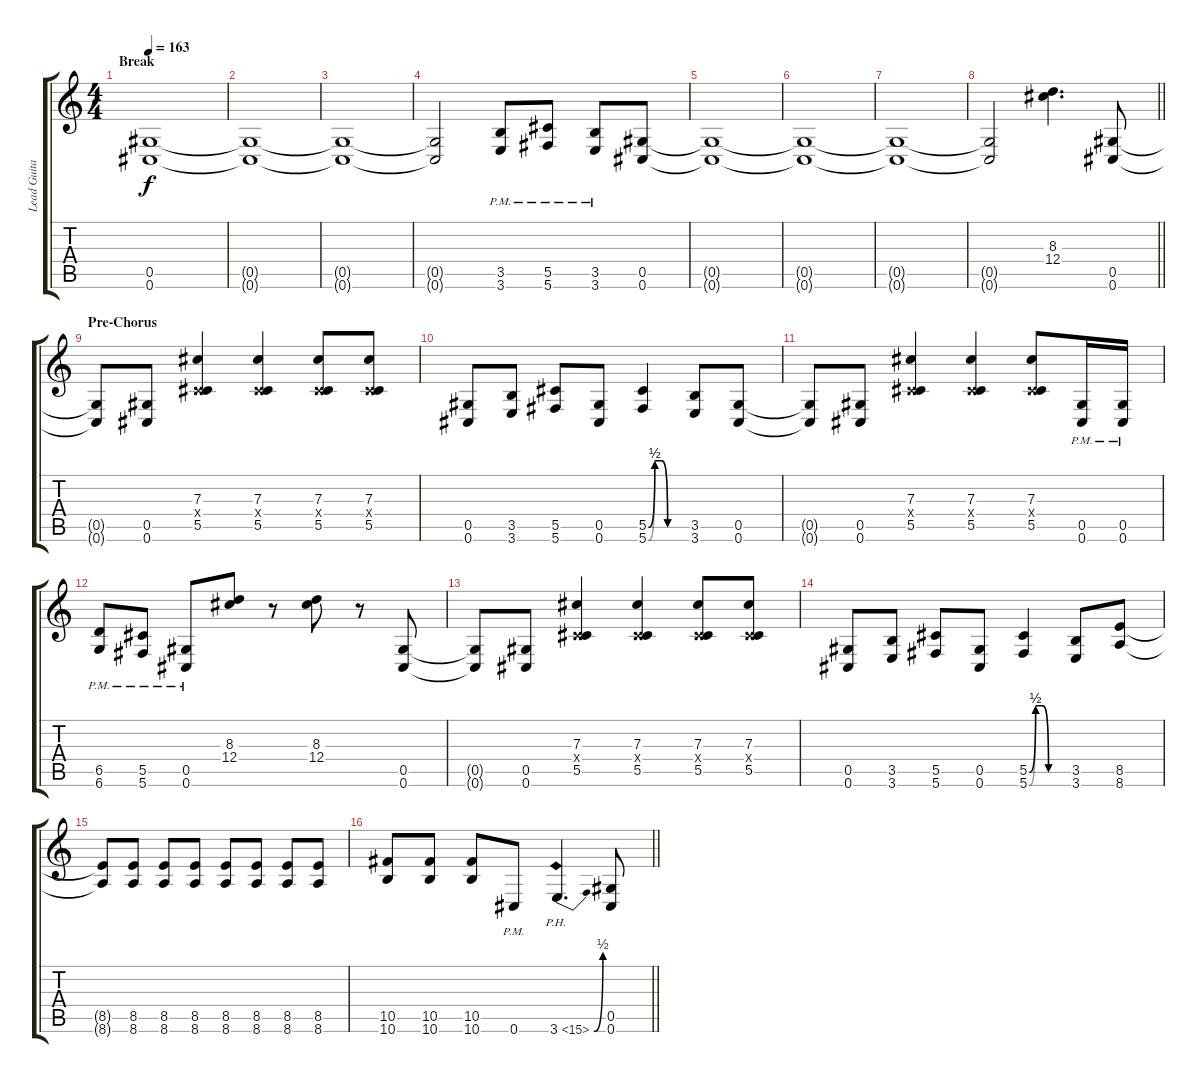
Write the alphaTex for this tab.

\track ("Lead Guitar" "Lead Guita") {instrument overdrivenguitar}
\staff {score tabs}
\tuning (Eb4 Bb3 Gb3 Db3 Ab2 Db2) {hide}
\ts (4 4)
\section ("" "Break")
\tempo 163
\clef g2
\ks c
(0.5{t} 0.6{t}).1{dy f} |
(0.5{t} 0.6{t}).1 |
(0.5{t} 0.6{t}).1 |
(0.5{t} 0.6{t}).2 (3.5{pm} 3.6{pm}).8 (5.5{pm} 5.6{pm}).8 (3.5{pm} 3.6{pm}).8 (0.5 0.6).8 |
(0.5{t} 0.6{t}).1 |
(0.5{t} 0.6{t}).1 |
(0.5{t} 0.6{t}).1 |
\barLineRight lightlight
(0.5{t} 0.6{t}).2 (8.3 12.4).4{d} (0.5 0.6).8 |
\section ("" "Pre-Chorus")
(0.5{t} 0.6{t}).8 (0.5 0.6).8 (7.3 0.4{x} 5.5).4 (7.3 0.4{x} 5.5).4 (7.3 0.4{x} 5.5).8 (7.3 0.4{x} 5.5).8 |
(0.5 0.6).8 (3.5 3.6).8 (5.5 5.6).8 (0.5 0.6).8 (5.5{be (custom 0 0 10 2 20 2 30 0 60 0)} 5.6{be (custom 0 0 10 2 20 2 30 0 60 0)}).4 (3.5 3.6).8 (0.5 0.6).8 |
(0.5{t} 0.6{t}).8 (0.5 0.6).8 (7.3 0.4{x} 5.5).4 (7.3 0.4{x} 5.5).4 (7.3 0.4{x} 5.5).8 (0.5{pm} 0.6{pm}).16 (0.5{pm} 0.6{pm}).16 |
(6.5{pm} 6.6{pm}).8 (5.5{pm} 5.6{pm}).8 (0.5{pm} 0.6{pm}).8 (8.3 12.4).8 r.8 (8.3 12.4).8 r.8 (0.5 0.6).8 |
(0.5{t} 0.6{t}).8 (0.5 0.6).8 (7.3 0.4{x} 5.5).4 (7.3 0.4{x} 5.5).4 (7.3 0.4{x} 5.5).8 (7.3 0.4{x} 5.5).8 |
(0.5 0.6).8 (3.5 3.6).8 (5.5 5.6).8 (0.5 0.6).8 (5.5{be (custom 0 0 10 2 20 2 30 0 60 0)} 5.6{be (custom 0 0 10 2 20 2 30 0 60 0)}).4 (3.5 3.6).8 (8.5 8.6).8 |
(8.5{t} 8.6{t}).8 (8.5 8.6).8 (8.5 8.6).8 (8.5 8.6).8 (8.5 8.6).8 (8.5 8.6).8 (8.5 8.6).8 (8.5 8.6).8 |
\barLineRight lightlight
(10.5 10.6).8 (10.5 10.6).8 (10.5 10.6).8 0.6{pm}.8 3.6{be (bend 0 0 60 2) ph 12}.4{d} (0.5 0.6).8
